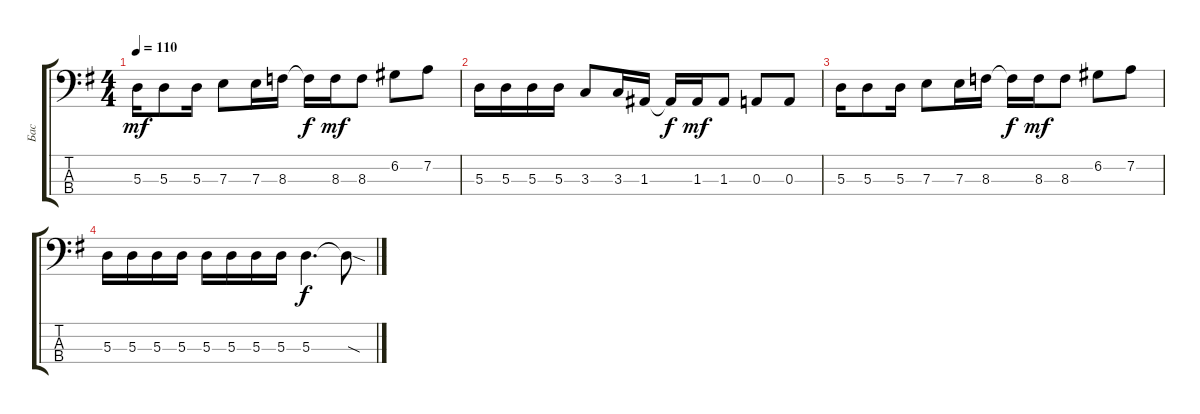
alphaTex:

\track ("Бас" "Бас") {instrument electricbassfinger}
\staff {score tabs}
\tuning (G2 D2 A1 E1) {hide}
\ts (4 4)
\tempo 110
\clef f4
\ks eminor
5.3.16{dy mf} 5.3.8 5.3.16 7.3.8 7.3.16 8.3.16 8.3{t}.16{dy f} 8.3.16{dy mf} 8.3.8 6.2.8 7.2.8 |
5.3.16 5.3.16 5.3.16 5.3.16 3.3.8 3.3.16 1.3.16 1.3{t}.16{dy f} 1.3.16{dy mf} 1.3.8 0.3.8 0.3.8 |
5.3.16 5.3.8 5.3.16 7.3.8 7.3.16 8.3.16 8.3{t}.16{dy f} 8.3.16{dy mf} 8.3.8 6.2.8 7.2.8 |
5.3.16 5.3.16 5.3.16 5.3.16 5.3.16 5.3.16 5.3.16 5.3.16 5.3.4{d dy f} 5.3{sod t}.8
